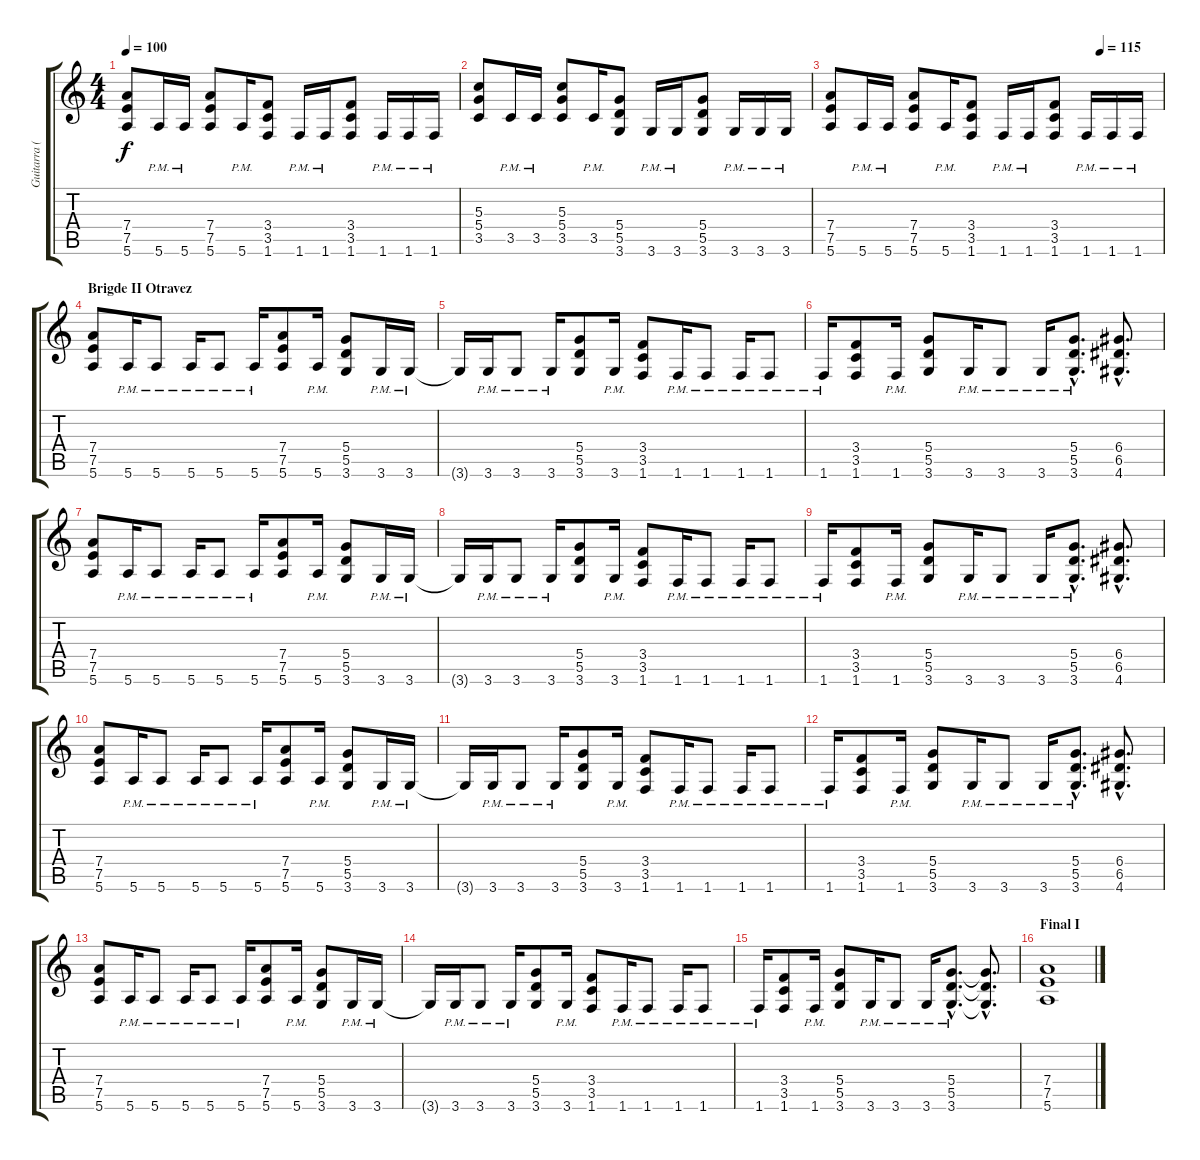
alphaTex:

\track ("Guitarra (Lider)" "Guitarra (") {instrument overdrivenguitar}
\staff {score tabs}
\tuning (E4 B3 G3 D3 A2 E2) {hide}
\ts (4 4)
\tempo 100
\clef g2
\ks c
(7.4 7.5 5.6).8{dy f} 5.6{pm}.16 5.6{pm}.16 (7.4 7.5 5.6).8 5.6{pm}.16 (3.4 3.5 1.6).8 1.6{pm}.16 1.6{pm}.16 (3.4 3.5 1.6).8 1.6{pm}.16 1.6{pm}.16 1.6{pm}.16 |
(5.3 5.4 3.5).8 3.5{pm}.16 3.5{pm}.16 (5.3 5.4 3.5).8 3.5{pm}.16 (5.4 5.5 3.6).8 3.6{pm}.16 3.6{pm}.16 (5.4 5.5 3.6).8 3.6{pm}.16 3.6{pm}.16 3.6{pm}.16 |
\tempo (115 0.8125)
(7.4 7.5 5.6).8 5.6{pm}.16 5.6{pm}.16 (7.4 7.5 5.6).8 5.6{pm}.16 (3.4 3.5 1.6).8 1.6{pm}.16 1.6{pm}.16 (3.4 3.5 1.6).8 1.6{pm}.16 1.6{pm}.16 1.6{pm}.16 |
\section ("" "Brigde II Otravez")
(7.4 7.5 5.6).8 5.6{pm}.16 5.6{pm}.8 5.6{pm}.16 5.6{pm}.8 5.6{pm}.16 (7.4 7.5 5.6).8 5.6{pm}.16 (5.4 5.5 3.6).8 3.6{pm}.16 3.6{pm}.16 |
3.6{t}.16 3.6{pm}.16 3.6{pm}.8 3.6{pm}.16 (5.4 5.5 3.6).8 3.6{pm}.16 (3.4 3.5 1.6).8 1.6{pm}.16 1.6{pm}.8 1.6{pm}.16 1.6{pm}.8 |
1.6{pm}.16 (3.4 3.5 1.6).8 1.6{pm}.16 (5.4 5.5 3.6).8 3.6{pm}.16 3.6{pm}.8 3.6{pm}.16 (5.4{hac} 5.5{hac} 3.6{hac pm}).8{d} (6.4{hac} 6.5{hac} 4.6{hac}).8{d} |
(7.4 7.5 5.6).8{volume 11 instrument overdrivenguitar} 5.6{pm}.16 5.6{pm}.8 5.6{pm}.16 5.6{pm}.8 5.6{pm}.16 (7.4 7.5 5.6).8 5.6{pm}.16 (5.4 5.5 3.6).8 3.6{pm}.16 3.6{pm}.16 |
3.6{t}.16 3.6{pm}.16 3.6{pm}.8 3.6{pm}.16 (5.4 5.5 3.6).8 3.6{pm}.16 (3.4 3.5 1.6).8 1.6{pm}.16 1.6{pm}.8 1.6{pm}.16 1.6{pm}.8 |
1.6{pm}.16 (3.4 3.5 1.6).8 1.6{pm}.16 (5.4 5.5 3.6).8 3.6{pm}.16 3.6{pm}.8 3.6{pm}.16 (5.4{hac} 5.5{hac} 3.6{hac pm}).8{d} (6.4{hac} 6.5{hac} 4.6{hac}).8{d} |
(7.4 7.5 5.6).8{volume 11 instrument overdrivenguitar} 5.6{pm}.16 5.6{pm}.8 5.6{pm}.16 5.6{pm}.8 5.6{pm}.16 (7.4 7.5 5.6).8 5.6{pm}.16 (5.4 5.5 3.6).8 3.6{pm}.16 3.6{pm}.16 |
3.6{t}.16 3.6{pm}.16 3.6{pm}.8 3.6{pm}.16 (5.4 5.5 3.6).8 3.6{pm}.16 (3.4 3.5 1.6).8 1.6{pm}.16 1.6{pm}.8 1.6{pm}.16 1.6{pm}.8 |
1.6{pm}.16 (3.4 3.5 1.6).8 1.6{pm}.16 (5.4 5.5 3.6).8 3.6{pm}.16 3.6{pm}.8 3.6{pm}.16 (5.4{hac} 5.5{hac} 3.6{hac pm}).8{d} (6.4{hac} 6.5{hac} 4.6{hac}).8{d} |
(7.4 7.5 5.6).8{volume 11 instrument overdrivenguitar} 5.6{pm}.16 5.6{pm}.8 5.6{pm}.16 5.6{pm}.8 5.6{pm}.16 (7.4 7.5 5.6).8 5.6{pm}.16 (5.4 5.5 3.6).8 3.6{pm}.16 3.6{pm}.16 |
3.6{t}.16 3.6{pm}.16 3.6{pm}.8 3.6{pm}.16 (5.4 5.5 3.6).8 3.6{pm}.16 (3.4 3.5 1.6).8 1.6{pm}.16 1.6{pm}.8 1.6{pm}.16 1.6{pm}.8 |
1.6{pm}.16 (3.4 3.5 1.6).8 1.6{pm}.16 (5.4 5.5 3.6).8 3.6{pm}.16 3.6{pm}.8 3.6{pm}.16 (5.4{hac} 5.5{hac} 3.6{hac pm}).8{d} (5.4{hac t} 5.5{hac t} 3.6{hac t}).8{d} |
\section ("" "Final I")
(7.4 7.5 5.6).1
